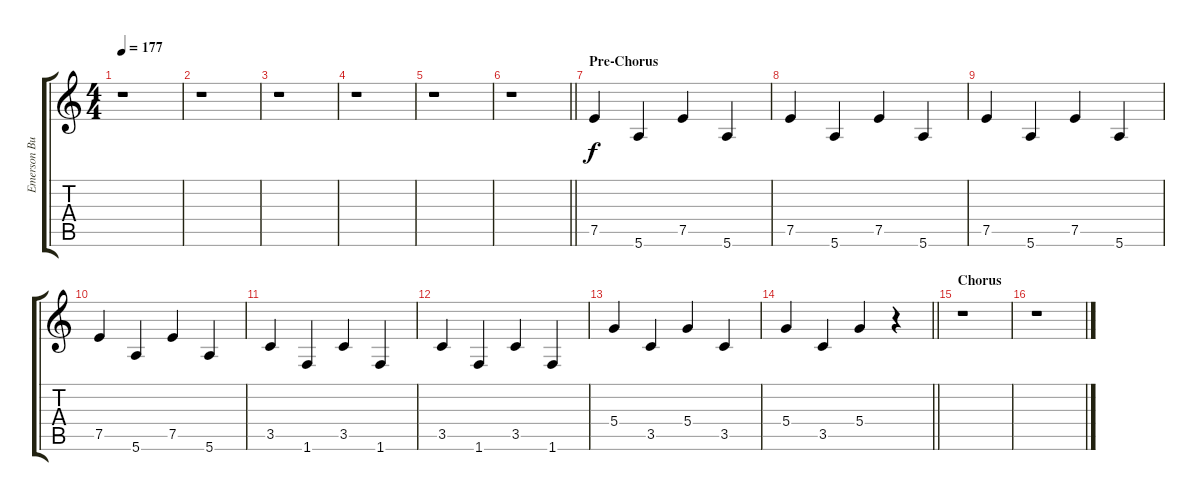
\track ("Emerson Burton (Keyboard)" "Emerson Bu") {instrument synthbass2}
\staff {score tabs}
\tuning (E4 B3 G3 D3 A2 E2) {hide}
\ts (4 4)
\tempo 177
\clef g2
\ks c
r.1{dy f} |
r.1 |
r.1 |
r.1 |
r.1 |
\barLineRight lightlight
r.1 |
\section ("" "Pre-Chorus")
7.5.4 5.6.4 7.5.4 5.6.4 |
7.5.4 5.6.4 7.5.4 5.6.4 |
7.5.4 5.6.4 7.5.4 5.6.4 |
7.5.4 5.6.4 7.5.4 5.6.4 |
3.5.4 1.6.4 3.5.4 1.6.4 |
3.5.4 1.6.4 3.5.4 1.6.4 |
5.4.4 3.5.4 5.4.4 3.5.4 |
\barLineRight lightlight
5.4.4 3.5.4 5.4.4 r.4 |
\section ("" "Chorus")
r.1 |
r.1
